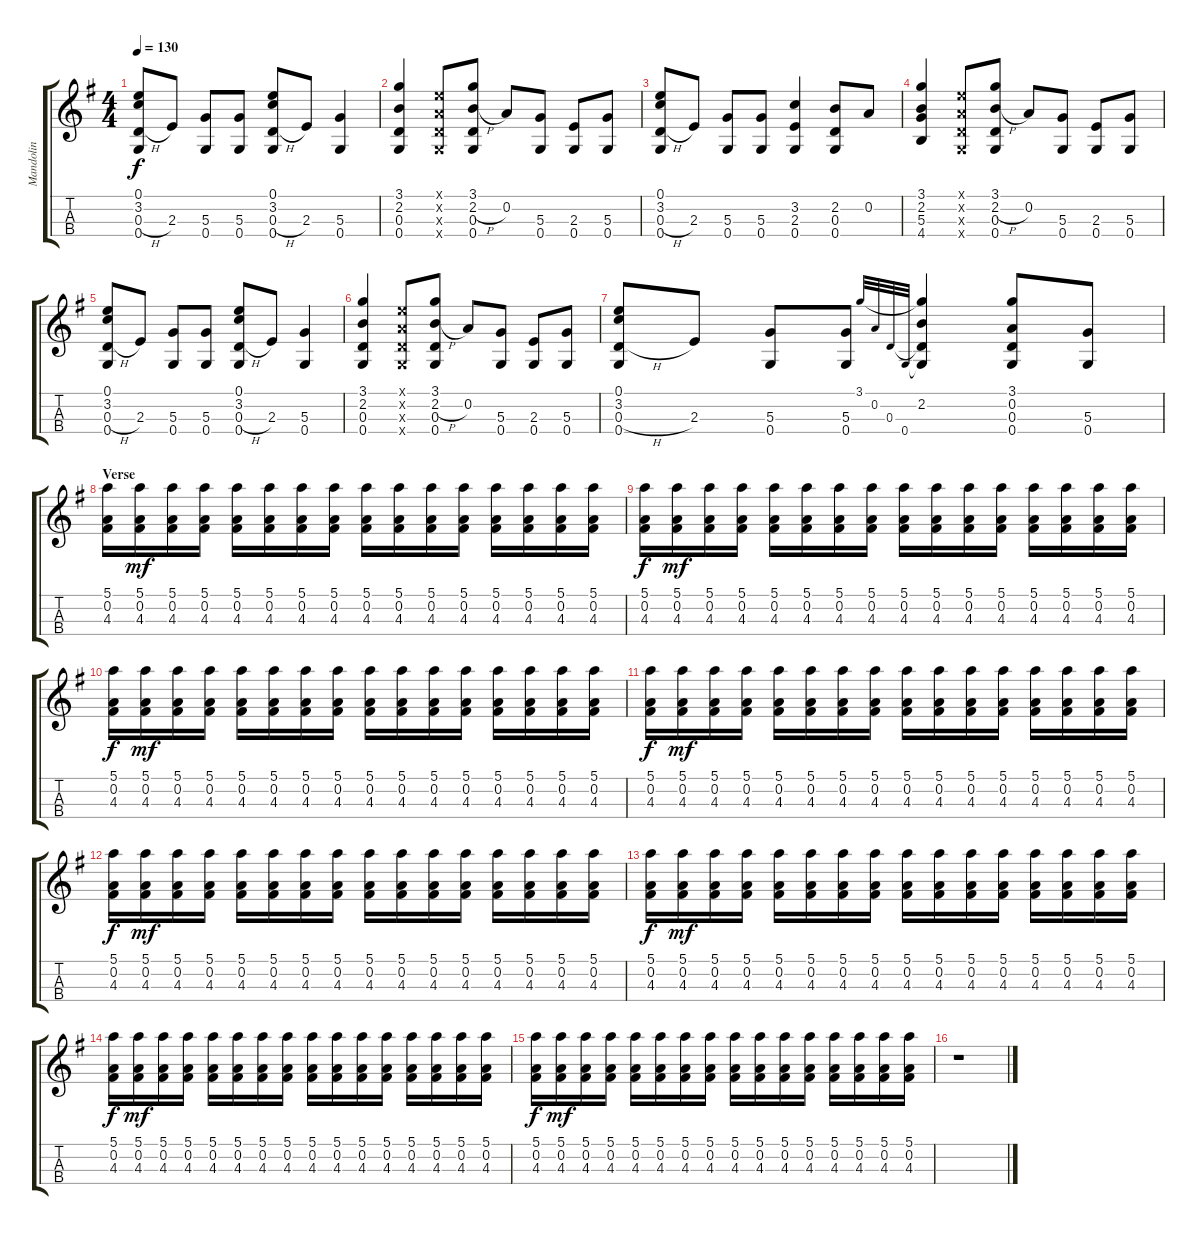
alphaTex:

\track ("Mandolin" "Mandolin") {instrument shamisen}
\staff {score tabs}
\tuning (E5 A4 D4 G3) {hide}
\ts (4 4)
\tempo 130
\clef g2
\ks g
(0.1 3.2 0.3{h} 0.4).8{dy f} 2.3.8 (5.3 0.4).8 (5.3 0.4).8 (0.1 3.2 0.3{h} 0.4).8 2.3.8 (5.3 0.4).4 |
(3.1 2.2 0.3 0.4).4 (0.1{x} 0.2{x} 0.3{x} 0.4{x}).8 (3.1 2.2{h} 0.3 0.4).8 0.2.8 (5.3 0.4).8 (2.3 0.4).8 (5.3 0.4).8 |
(0.1 3.2 0.3{h} 0.4).8 2.3.8 (5.3 0.4).8 (5.3 0.4).8 (3.2 2.3 0.4).4 (2.2 0.3 0.4).8 0.2.8 |
(3.1 2.2 5.3 4.4).4 (0.1{x} 0.2{x} 0.3{x} 0.4{x}).8 (3.1 2.2{h} 0.3 0.4).8 0.2.8 (5.3 0.4).8 (2.3 0.4).8 (5.3 0.4).8 |
(0.1 3.2 0.3{h} 0.4).8 2.3.8 (5.3 0.4).8 (5.3 0.4).8 (0.1 3.2 0.3{h} 0.4).8 2.3.8 (5.3 0.4).4 |
(3.1 2.2 0.3 0.4).4 (0.1{x} 0.2{x} 0.3{x} 0.4{x}).8 (3.1 2.2{h} 0.3 0.4).8 0.2.8 (5.3 0.4).8 (2.3 0.4).8 (5.3 0.4).8 |
(0.1 3.2 0.3{h} 0.4).8 2.3.8 (5.3 0.4).8 (5.3 0.4).8 3.1.32{gr onbeat} 0.2.32{gr onbeat} 0.3.32{gr onbeat} 0.4.32{gr onbeat} (3.1{t} 2.2 0.3{t} 0.4{t}).4 (3.1 0.2 0.3 0.4).8 (5.3 0.4).8 |
\section ("" "Verse")
(5.1 0.2 4.3).16 (5.1 0.2 4.3).16{dy mf} (5.1 0.2 4.3).16 (5.1 0.2 4.3).16 (5.1 0.2 4.3).16 (5.1 0.2 4.3).16 (5.1 0.2 4.3).16 (5.1 0.2 4.3).16 (5.1 0.2 4.3).16 (5.1 0.2 4.3).16 (5.1 0.2 4.3).16 (5.1 0.2 4.3).16 (5.1 0.2 4.3).16 (5.1 0.2 4.3).16 (5.1 0.2 4.3).16 (5.1 0.2 4.3).16 |
(5.1 0.2 4.3).16{dy f} (5.1 0.2 4.3).16{dy mf} (5.1 0.2 4.3).16 (5.1 0.2 4.3).16 (5.1 0.2 4.3).16 (5.1 0.2 4.3).16 (5.1 0.2 4.3).16 (5.1 0.2 4.3).16 (5.1 0.2 4.3).16 (5.1 0.2 4.3).16 (5.1 0.2 4.3).16 (5.1 0.2 4.3).16 (5.1 0.2 4.3).16 (5.1 0.2 4.3).16 (5.1 0.2 4.3).16 (5.1 0.2 4.3).16 |
(5.1 0.2 4.3).16{dy f} (5.1 0.2 4.3).16{dy mf} (5.1 0.2 4.3).16 (5.1 0.2 4.3).16 (5.1 0.2 4.3).16 (5.1 0.2 4.3).16 (5.1 0.2 4.3).16 (5.1 0.2 4.3).16 (5.1 0.2 4.3).16 (5.1 0.2 4.3).16 (5.1 0.2 4.3).16 (5.1 0.2 4.3).16 (5.1 0.2 4.3).16 (5.1 0.2 4.3).16 (5.1 0.2 4.3).16 (5.1 0.2 4.3).16 |
(5.1 0.2 4.3).16{dy f} (5.1 0.2 4.3).16{dy mf} (5.1 0.2 4.3).16 (5.1 0.2 4.3).16 (5.1 0.2 4.3).16 (5.1 0.2 4.3).16 (5.1 0.2 4.3).16 (5.1 0.2 4.3).16 (5.1 0.2 4.3).16 (5.1 0.2 4.3).16 (5.1 0.2 4.3).16 (5.1 0.2 4.3).16 (5.1 0.2 4.3).16 (5.1 0.2 4.3).16 (5.1 0.2 4.3).16 (5.1 0.2 4.3).16 |
(5.1 0.2 4.3).16{dy f} (5.1 0.2 4.3).16{dy mf} (5.1 0.2 4.3).16 (5.1 0.2 4.3).16 (5.1 0.2 4.3).16 (5.1 0.2 4.3).16 (5.1 0.2 4.3).16 (5.1 0.2 4.3).16 (5.1 0.2 4.3).16 (5.1 0.2 4.3).16 (5.1 0.2 4.3).16 (5.1 0.2 4.3).16 (5.1 0.2 4.3).16 (5.1 0.2 4.3).16 (5.1 0.2 4.3).16 (5.1 0.2 4.3).16 |
(5.1 0.2 4.3).16{dy f} (5.1 0.2 4.3).16{dy mf} (5.1 0.2 4.3).16 (5.1 0.2 4.3).16 (5.1 0.2 4.3).16 (5.1 0.2 4.3).16 (5.1 0.2 4.3).16 (5.1 0.2 4.3).16 (5.1 0.2 4.3).16 (5.1 0.2 4.3).16 (5.1 0.2 4.3).16 (5.1 0.2 4.3).16 (5.1 0.2 4.3).16 (5.1 0.2 4.3).16 (5.1 0.2 4.3).16 (5.1 0.2 4.3).16 |
(5.1 0.2 4.3).16{dy f} (5.1 0.2 4.3).16{dy mf} (5.1 0.2 4.3).16 (5.1 0.2 4.3).16 (5.1 0.2 4.3).16 (5.1 0.2 4.3).16 (5.1 0.2 4.3).16 (5.1 0.2 4.3).16 (5.1 0.2 4.3).16 (5.1 0.2 4.3).16 (5.1 0.2 4.3).16 (5.1 0.2 4.3).16 (5.1 0.2 4.3).16 (5.1 0.2 4.3).16 (5.1 0.2 4.3).16 (5.1 0.2 4.3).16 |
(5.1 0.2 4.3).16{dy f} (5.1 0.2 4.3).16{dy mf} (5.1 0.2 4.3).16 (5.1 0.2 4.3).16 (5.1 0.2 4.3).16 (5.1 0.2 4.3).16 (5.1 0.2 4.3).16 (5.1 0.2 4.3).16 (5.1 0.2 4.3).16 (5.1 0.2 4.3).16 (5.1 0.2 4.3).16 (5.1 0.2 4.3).16 (5.1 0.2 4.3).16 (5.1 0.2 4.3).16 (5.1 0.2 4.3).16 (5.1 0.2 4.3).16 |
r.1
